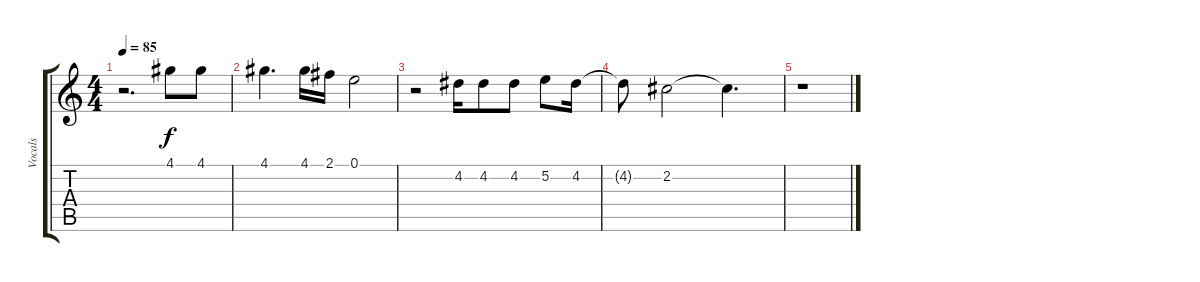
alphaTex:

\track ("Vocals" "Vocals") {instrument acousticguitarsteel}
\staff {score tabs}
\tuning (E4 B3 G3 D3 A2 E2) {hide}
\ts (4 4)
\tempo 85
\clef g2
\ks c
r.2{d dy f} 4.1.8 4.1.8 |
4.1.4{d} 4.1.16 2.1.16 0.1.2 |
r.2 4.2.16 4.2.8 4.2.8 5.2.8 4.2.16 |
4.2{t}.8 2.2.2 2.2{t}.4{d} |
r.1
